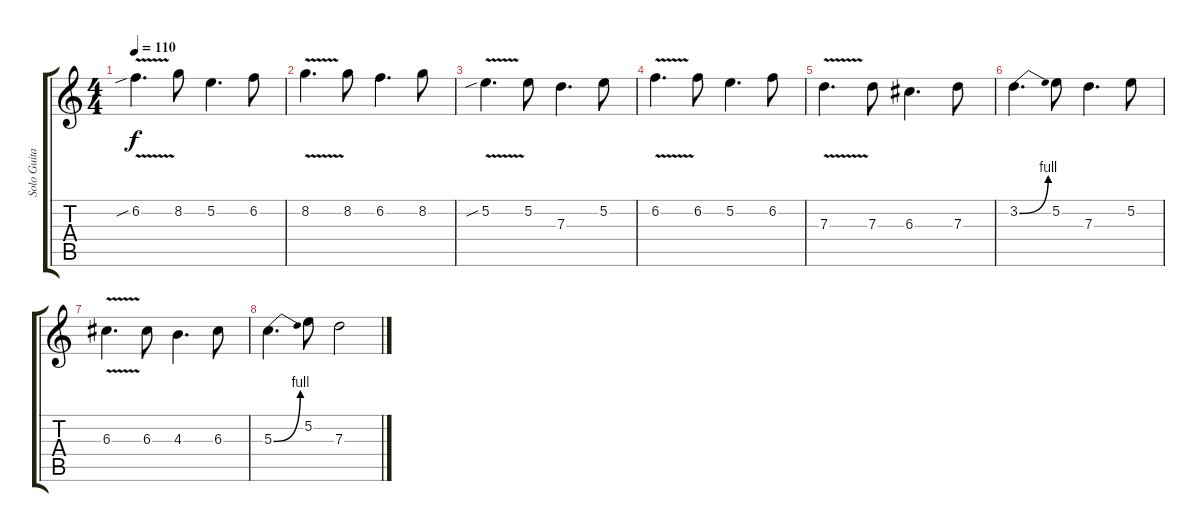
\track ("Solo Guitar 2" "Solo Guita") {instrument distortionguitar}
\staff {score tabs}
\tuning (E4 B3 G3 D3 A2 E2) {hide}
\ts (4 4)
\tempo 110
\clef g2
\ks c
6.2{v sib}.4{d dy f} 8.2.8 5.2.4{d} 6.2.8 |
8.2{v}.4{d} 8.2.8 6.2.4{d} 8.2.8 |
5.2{v sib}.4{d} 5.2.8 7.3.4{d} 5.2.8 |
6.2{v}.4{d} 6.2.8 5.2.4{d} 6.2.8 |
7.3{v}.4{d} 7.3.8 6.3.4{d} 7.3.8 |
3.2{be (bend 0 0 60 4)}.4{d} 5.2.8 7.3.4{d} 5.2.8 |
6.3{v}.4{d} 6.3.8 4.3.4{d} 6.3.8 |
5.3{be (bend 0 0 60 4)}.4{d} 5.2.8 7.3.2
